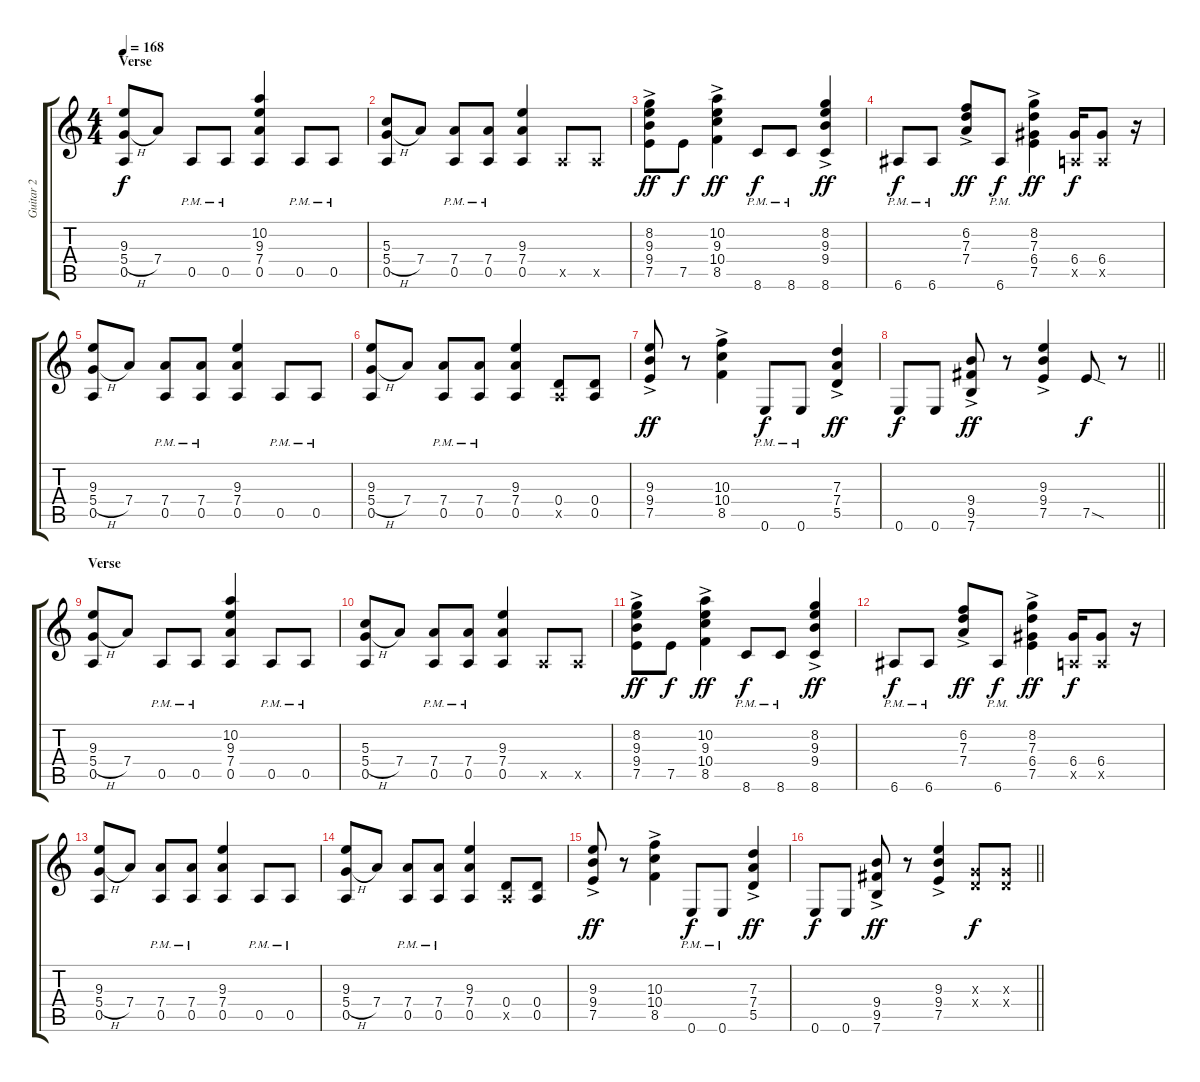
\track ("Guitar 2" "Guitar 2") {instrument distortionguitar}
\staff {score tabs}
\tuning (E4 B3 G3 D3 A2 E2) {hide}
\ts (4 4)
\section ("" "Verse")
\tempo 168
\clef g2
\ks c
(9.3 5.4{h} 0.5).8{dy f} 7.4.8 0.5{pm}.8 0.5{pm}.8 (10.2 9.3 7.4 0.5).4 0.5{pm}.8 0.5{pm}.8 |
(5.3 5.4{h} 0.5).8 7.4.8 (7.4{pm} 0.5{pm}).8 (7.4{pm} 0.5{pm}).8 (9.3 7.4 0.5).4 0.5{x}.8 0.5{x}.8 |
(8.2{ac} 9.3 9.4 7.5).8{dy ff} 7.5.8{dy f} (10.2{ac} 9.3 10.4 8.5).4{dy ff} 8.6{pm}.8{dy f} 8.6{pm}.8 (8.2 9.3 9.4 8.6{ac}).4{dy ff} |
6.6{pm}.8{dy f} 6.6{pm}.8 (6.2 7.3 7.4{ac}).8{dy ff} 6.6{pm}.8{dy f} (8.2{ac} 7.3 6.4 7.5).4{dy ff} (6.4 0.5{x}).16{dy f} (6.4 0.5{x}).8 r.16 |
(9.3 5.4{h} 0.5).8 7.4.8 (7.4 0.5{pm}).8 (7.4 0.5{pm}).8 (9.3 7.4 0.5).4 0.5{pm}.8 0.5{pm}.8 |
(9.3 5.4{h} 0.5).8 7.4.8 (7.4{pm} 0.5{pm}).8 (7.4{pm} 0.5{pm}).8 (9.3 7.4 0.5).4 (0.4 0.5{x}).8 (0.4 0.5).8 |
(9.3 9.4 7.5{ac}).8{dy ff} r.8 (10.3{ac} 10.4 8.5).4 0.6{pm}.8{dy f} 0.6{pm}.8 (7.3 7.4 5.5{ac}).4{dy ff} |
\barLineRight lightlight
0.6.8{dy f} 0.6.8 (9.4 9.5 7.6{ac}).8{dy ff} r.8 (9.3 9.4 7.5{ac}).4 7.5{sod}.8{dy f} r.8 |
\section ("" "Verse")
(9.3 5.4{h} 0.5).8 7.4.8 0.5{pm}.8 0.5{pm}.8 (10.2 9.3 7.4 0.5).4 0.5{pm}.8 0.5{pm}.8 |
(5.3 5.4{h} 0.5).8 7.4.8 (7.4{pm} 0.5{pm}).8 (7.4{pm} 0.5{pm}).8 (9.3 7.4 0.5).4 0.5{x}.8 0.5{x}.8 |
(8.2{ac} 9.3 9.4 7.5).8{dy ff} 7.5.8{dy f} (10.2{ac} 9.3 10.4 8.5).4{dy ff} 8.6{pm}.8{dy f} 8.6{pm}.8 (8.2 9.3 9.4 8.6{ac}).4{dy ff} |
6.6{pm}.8{dy f} 6.6{pm}.8 (6.2 7.3 7.4{ac}).8{dy ff} 6.6{pm}.8{dy f} (8.2{ac} 7.3 6.4 7.5).4{dy ff} (6.4 0.5{x}).16{dy f} (6.4 0.5{x}).8 r.16 |
(9.3 5.4{h} 0.5).8 7.4.8 (7.4 0.5{pm}).8 (7.4 0.5{pm}).8 (9.3 7.4 0.5).4 0.5{pm}.8 0.5{pm}.8 |
(9.3 5.4{h} 0.5).8 7.4.8 (7.4{pm} 0.5{pm}).8 (7.4{pm} 0.5{pm}).8 (9.3 7.4 0.5).4 (0.4 0.5{x}).8 (0.4 0.5).8 |
(9.3 9.4 7.5{ac}).8{dy ff} r.8 (10.3{ac} 10.4 8.5).4 0.6{pm}.8{dy f} 0.6{pm}.8 (7.3 7.4 5.5{ac}).4{dy ff} |
\barLineRight lightlight
0.6.8{dy f} 0.6.8 (9.4 9.5 7.6{ac}).8{dy ff} r.8 (9.3 9.4 7.5{ac}).4 (0.3{x} 0.4{x}).8{dy f} (0.3{x} 0.4{x}).8
